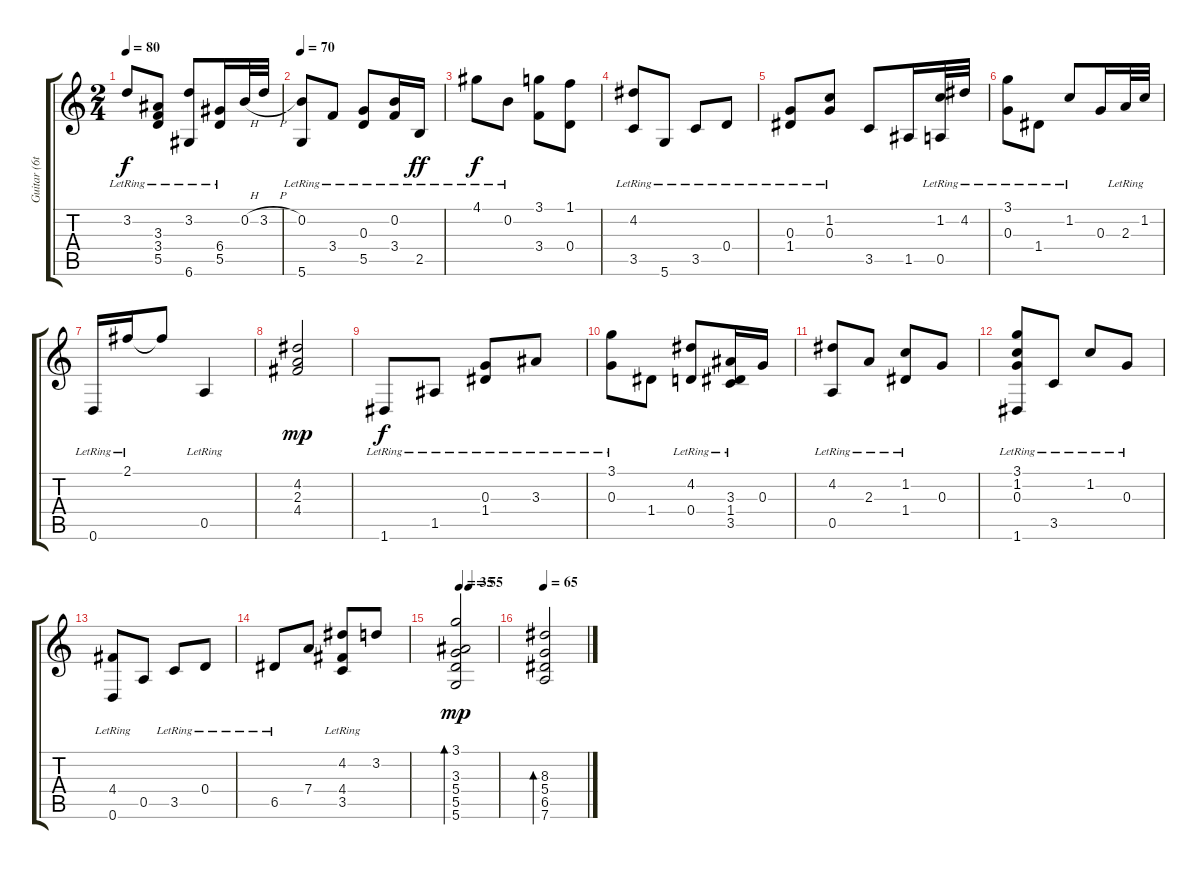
\track ("Guitar (6th string = D)" "Guitar (6t") {instrument acousticguitarnylon}
\staff {score tabs}
\tuning (E4 B3 G3 D3 A2 D2) {hide}
\ts (2 4)
\tempo 80
\clef g2
\ks c
3.2{lr}.8{dy f} (3.3{lr} 3.4{lr} 5.5{lr}).8 (3.2{lr} 6.6{lr}).8 (6.4{lr} 5.5{lr}).16 0.2{h}.32 3.2{h}.32 |
\tempo 70
(0.2{lr} 5.6{lr}).8 3.4{lr}.8 (0.3{lr} 5.5{lr}).8 (0.2{lr} 3.4{lr}).16 2.5{lr}.16{dy ff} |
4.1{lr}.8{dy f} 0.2{lr}.8 (3.1 3.4).8 (1.1 0.4).8 |
(4.2{lr} 3.5{lr}).8 5.6{lr}.8 3.5{lr}.8 0.4{lr}.8 |
(0.3 1.4{lr}).8 (1.2{lr} 0.3{lr}).8 3.5.8 1.5.16 (1.2 0.5{lr}).32 4.2{lr}.32 |
(3.1{lr} 0.3{lr}).8 1.4{lr}.8 1.2{lr}.8 0.3.16 2.3{lr}.32 1.2{lr}.32 |
0.6{lr}.16 2.1{lr}.16 2.1{t}.8 0.5{lr}.4 |
(4.2 2.3 4.4).2{dy mp} |
1.6{lr}.8{dy f} 1.5{lr}.8 (0.3 1.4{lr}).8 3.3{lr}.8 |
(3.1{lr} 0.3{lr}).8 1.4.8 (4.2{lr} 0.4).8 (3.3 1.4{lr} 3.5).16 0.3.16 |
(4.2{lr} 0.5{lr}).8 2.3{lr}.8 (1.2{lr} 1.4{lr}).8 0.3.8 |
(3.1{lr} 1.2{lr} 0.3{lr} 1.6{lr}).8 3.5{lr}.8 1.2{lr}.8 0.3{lr}.8 |
(4.4{lr} 0.6{lr}).8 0.5.8 3.5{lr}.8 0.4{lr}.8 |
6.5{lr}.8 7.4.8 (4.2 4.4{lr} 3.5{lr}).8 3.2.8 |
\tempo 35
\tempo (55 0.25)
(3.1 3.3 5.4 5.5 5.6).2{bd 240 dy mp} |
\tempo 65
(8.3 5.4 6.5 7.6).2{bd 240}
